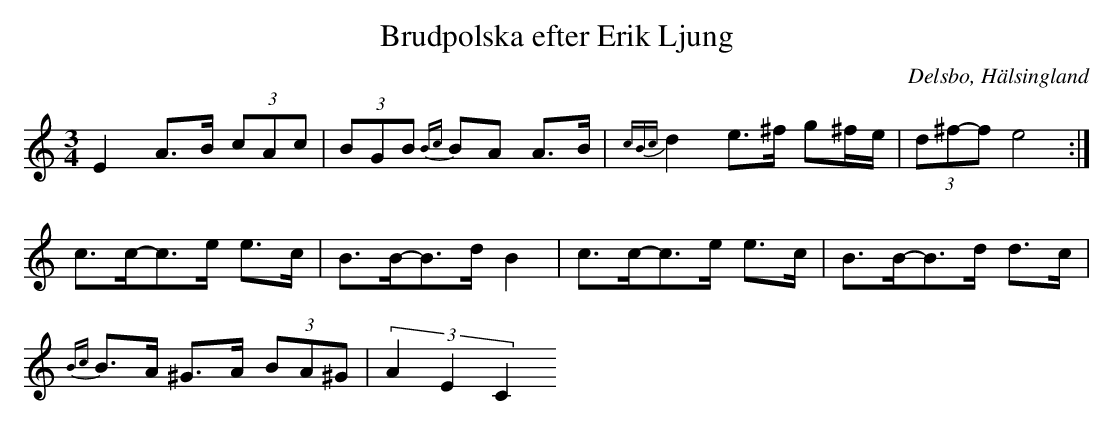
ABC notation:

X:1
T: Brudpolska efter Erik Ljung
O: Delsbo, Hälsingland
M: 3/4
L: 1/8
K: Am
E2 A>B (3cAc| (3BGB {Bc}BA A>B|{cBc}d2 e>^f g^f/e/|(3d^f-f e4 :|
c>c-c>e e>c|B>B-B>d B2|c>c-c>e e>c|B>B-B>d d>c|
{Bc}B>A ^G>A (3BA^G|(3A2E2C2
